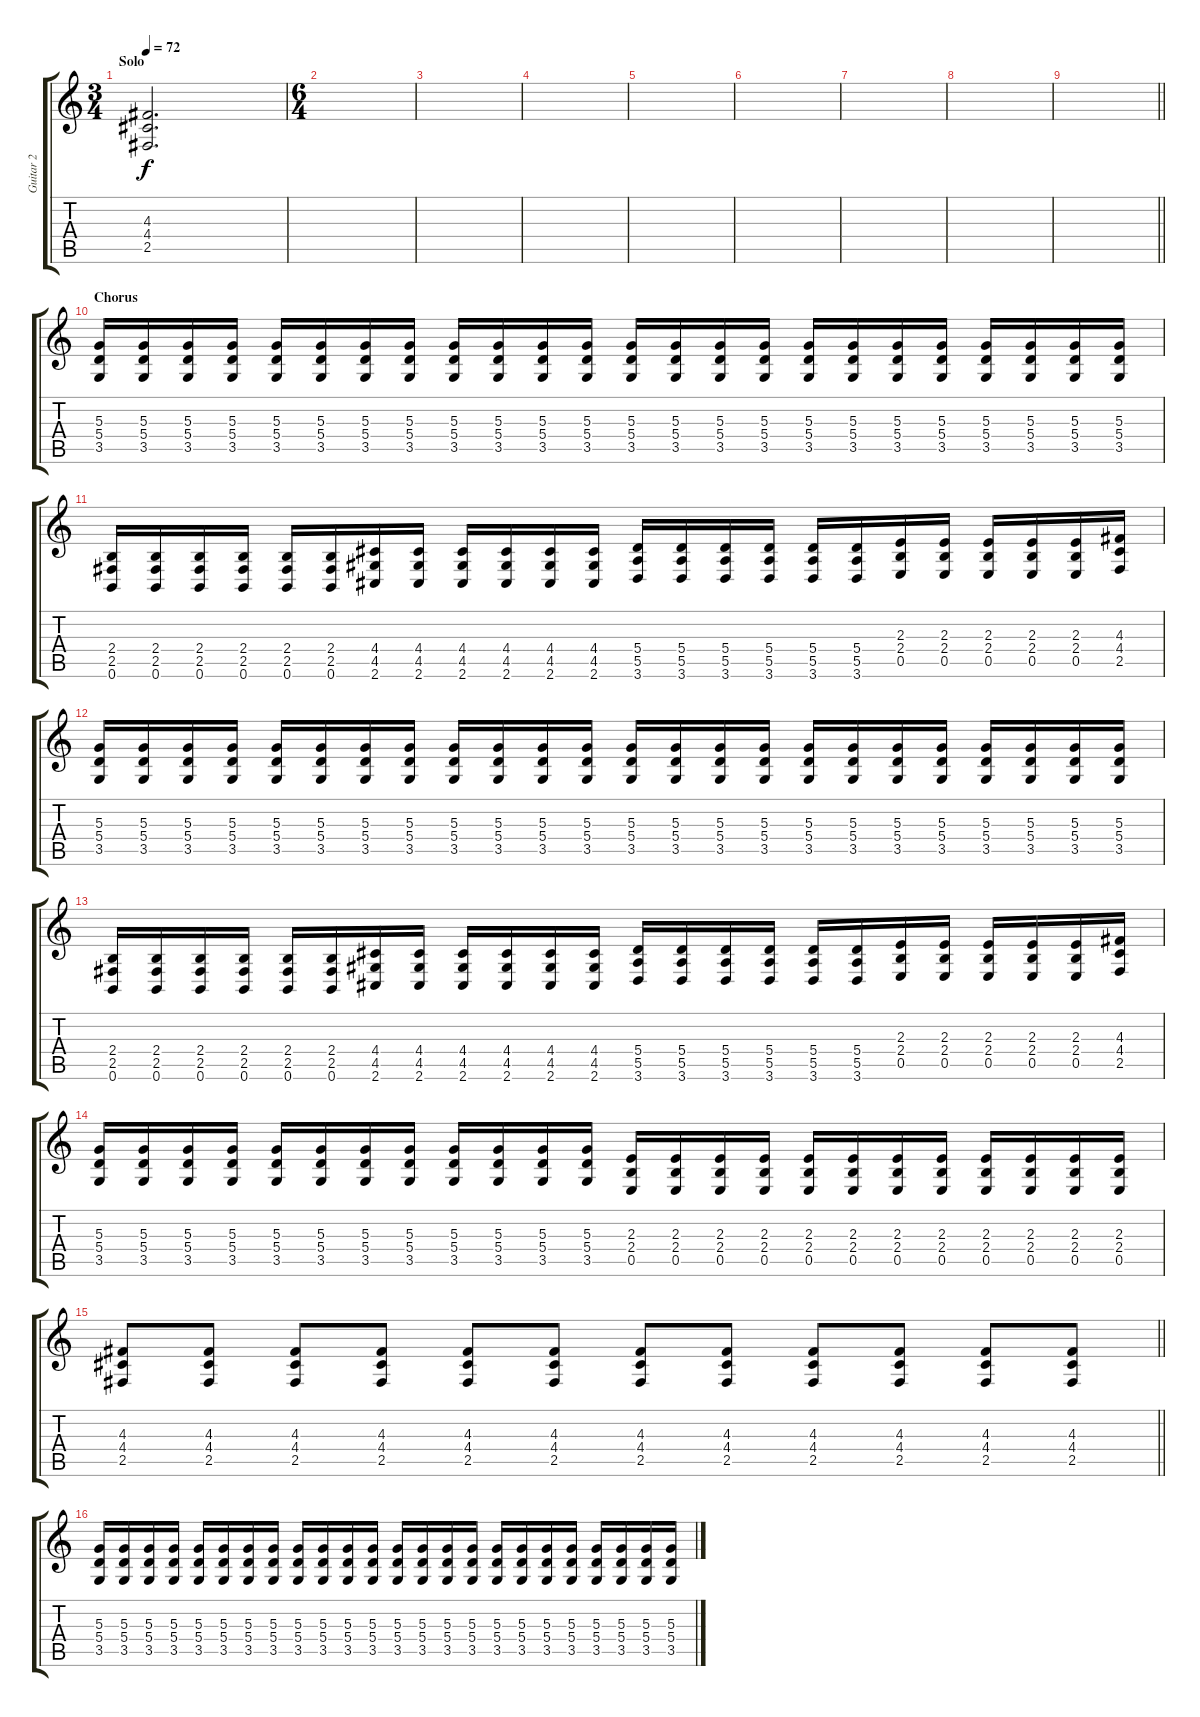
\track ("Guitar 2" "Guitar 2") {instrument distortionguitar}
\staff {score tabs}
\tuning (B3 Gb3 D3 A2 E2 B1) {hide}
\ts (3 4)
\section ("" "Solo")
\tempo 72
\clef g2
\ks c
(4.3{t} 4.4{t} 2.5{t}).2{d dy f} |
\ts (6 4)
|
|
|
|
|
|
|
\barLineRight lightlight
|
\section ("" "Chorus")
(5.3 5.4 3.5).16 (5.3 5.4 3.5).16 (5.3 5.4 3.5).16 (5.3 5.4 3.5).16 (5.3 5.4 3.5).16 (5.3 5.4 3.5).16 (5.3 5.4 3.5).16 (5.3 5.4 3.5).16 (5.3 5.4 3.5).16 (5.3 5.4 3.5).16 (5.3 5.4 3.5).16 (5.3 5.4 3.5).16 (5.3 5.4 3.5).16 (5.3 5.4 3.5).16 (5.3 5.4 3.5).16 (5.3 5.4 3.5).16 (5.3 5.4 3.5).16 (5.3 5.4 3.5).16 (5.3 5.4 3.5).16 (5.3 5.4 3.5).16 (5.3 5.4 3.5).16 (5.3 5.4 3.5).16 (5.3 5.4 3.5).16 (5.3 5.4 3.5).16 |
(2.4 2.5 0.6).16 (2.4 2.5 0.6).16 (2.4 2.5 0.6).16 (2.4 2.5 0.6).16 (2.4 2.5 0.6).16 (2.4 2.5 0.6).16 (4.4 4.5 2.6).16 (4.4 4.5 2.6).16 (4.4 4.5 2.6).16 (4.4 4.5 2.6).16 (4.4 4.5 2.6).16 (4.4 4.5 2.6).16 (5.4 5.5 3.6).16 (5.4 5.5 3.6).16 (5.4 5.5 3.6).16 (5.4 5.5 3.6).16 (5.4 5.5 3.6).16 (5.4 5.5 3.6).16 (2.3 2.4 0.5).16 (2.3 2.4 0.5).16 (2.3 2.4 0.5).16 (2.3 2.4 0.5).16 (2.3 2.4 0.5).16 (4.3 4.4 2.5).16 |
(5.3 5.4 3.5).16 (5.3 5.4 3.5).16 (5.3 5.4 3.5).16 (5.3 5.4 3.5).16 (5.3 5.4 3.5).16 (5.3 5.4 3.5).16 (5.3 5.4 3.5).16 (5.3 5.4 3.5).16 (5.3 5.4 3.5).16 (5.3 5.4 3.5).16 (5.3 5.4 3.5).16 (5.3 5.4 3.5).16 (5.3 5.4 3.5).16 (5.3 5.4 3.5).16 (5.3 5.4 3.5).16 (5.3 5.4 3.5).16 (5.3 5.4 3.5).16 (5.3 5.4 3.5).16 (5.3 5.4 3.5).16 (5.3 5.4 3.5).16 (5.3 5.4 3.5).16 (5.3 5.4 3.5).16 (5.3 5.4 3.5).16 (5.3 5.4 3.5).16 |
(2.4 2.5 0.6).16 (2.4 2.5 0.6).16 (2.4 2.5 0.6).16 (2.4 2.5 0.6).16 (2.4 2.5 0.6).16 (2.4 2.5 0.6).16 (4.4 4.5 2.6).16 (4.4 4.5 2.6).16 (4.4 4.5 2.6).16 (4.4 4.5 2.6).16 (4.4 4.5 2.6).16 (4.4 4.5 2.6).16 (5.4 5.5 3.6).16 (5.4 5.5 3.6).16 (5.4 5.5 3.6).16 (5.4 5.5 3.6).16 (5.4 5.5 3.6).16 (5.4 5.5 3.6).16 (2.3 2.4 0.5).16 (2.3 2.4 0.5).16 (2.3 2.4 0.5).16 (2.3 2.4 0.5).16 (2.3 2.4 0.5).16 (4.3 4.4 2.5).16 |
(5.3 5.4 3.5).16 (5.3 5.4 3.5).16 (5.3 5.4 3.5).16 (5.3 5.4 3.5).16 (5.3 5.4 3.5).16 (5.3 5.4 3.5).16 (5.3 5.4 3.5).16 (5.3 5.4 3.5).16 (5.3 5.4 3.5).16 (5.3 5.4 3.5).16 (5.3 5.4 3.5).16 (5.3 5.4 3.5).16 (2.3 2.4 0.5).16 (2.3 2.4 0.5).16 (2.3 2.4 0.5).16 (2.3 2.4 0.5).16 (2.3 2.4 0.5).16 (2.3 2.4 0.5).16 (2.3 2.4 0.5).16 (2.3 2.4 0.5).16 (2.3 2.4 0.5).16 (2.3 2.4 0.5).16 (2.3 2.4 0.5).16 (2.3 2.4 0.5).16 |
\barLineRight lightlight
(4.3 4.4 2.5).8 (4.3 4.4 2.5).8 (4.3 4.4 2.5).8 (4.3 4.4 2.5).8 (4.3 4.4 2.5).8 (4.3 4.4 2.5).8 (4.3 4.4 2.5).8 (4.3 4.4 2.5).8 (4.3 4.4 2.5).8 (4.3 4.4 2.5).8 (4.3 4.4 2.5).8 (4.3 4.4 2.5).8 |
\section ("" "")
(5.3 5.4 3.5).16 (5.3 5.4 3.5).16 (5.3 5.4 3.5).16 (5.3 5.4 3.5).16 (5.3 5.4 3.5).16 (5.3 5.4 3.5).16 (5.3 5.4 3.5).16 (5.3 5.4 3.5).16 (5.3 5.4 3.5).16 (5.3 5.4 3.5).16 (5.3 5.4 3.5).16 (5.3 5.4 3.5).16 (5.3 5.4 3.5).16 (5.3 5.4 3.5).16 (5.3 5.4 3.5).16 (5.3 5.4 3.5).16 (5.3 5.4 3.5).16 (5.3 5.4 3.5).16 (5.3 5.4 3.5).16 (5.3 5.4 3.5).16 (5.3 5.4 3.5).16 (5.3 5.4 3.5).16 (5.3 5.4 3.5).16 (5.3 5.4 3.5).16
